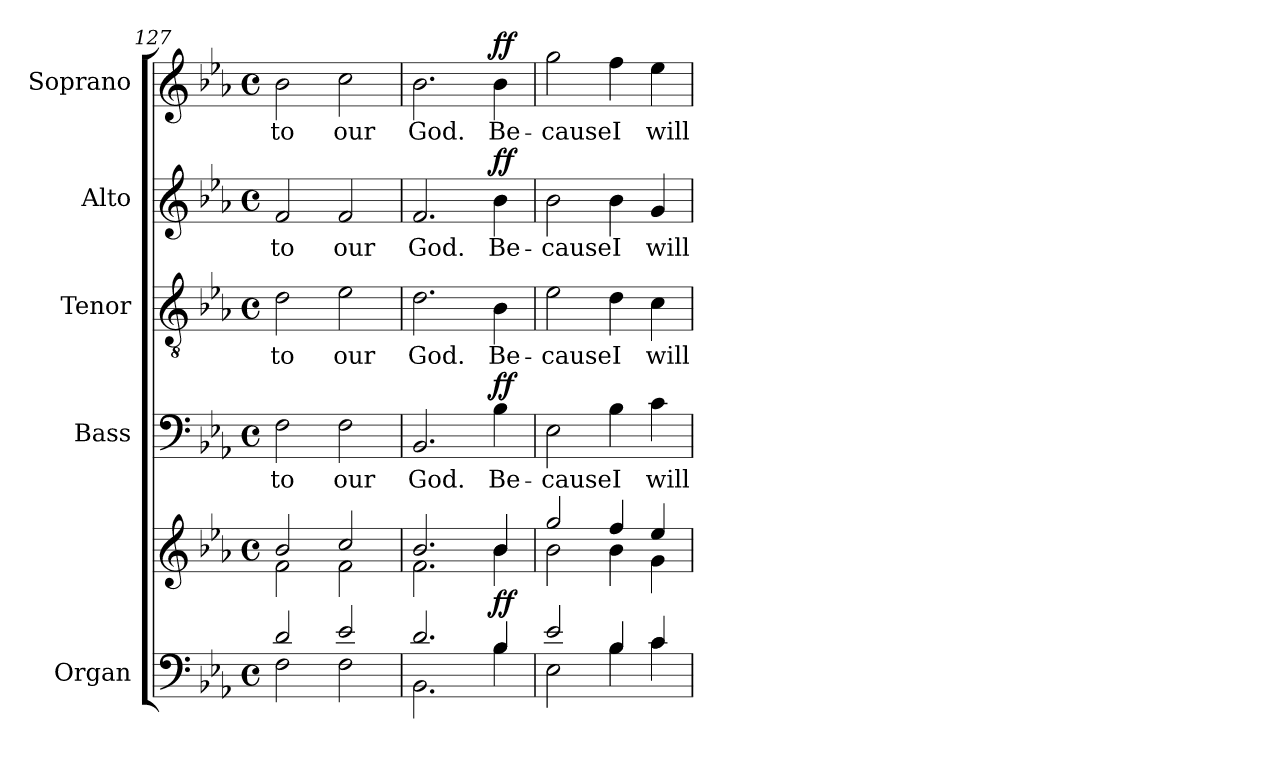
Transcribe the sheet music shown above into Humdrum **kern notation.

**kern	**kern	**dynam	**kern	**text	**dynam	**kern	**text	**kern	**text	**dynam	**kern	**text	**dynam
*part5	*part5	*part5	*part4	*part4	*part4	*part3	*part3	*part2	*part2	*part2	*part1	*part1	*part1
*staff6	*staff5	*staff5/6	*staff4	*staff4	*staff4	*staff3	*staff3	*staff2	*staff2	*staff2	*staff1	*staff1	*staff1
*I"Organ	*	*	*I"Bass	*	*	*I"Tenor	*	*I"Alto	*	*	*I"Soprano	*	*
*I'Org.	*	*	*I'B.	*	*	*I'T.	*	*I'A.	*	*	*I'S.	*	*
!!LO:LB:g=z
*clefF4	*clefG2	*	*clefF4	*	*	*clefGv2	*	*clefG2	*	*	*clefG2	*	*
*	*	*	*	*	*	*ITrd7c12	*	*	*	*	*	*	*
*k[b-e-a-]	*k[b-e-a-]	*	*k[b-e-a-]	*	*	*k[b-e-a-]	*	*k[b-e-a-]	*	*	*k[b-e-a-]	*	*
*E-:	*E-:	*	*E-:	*	*	*E-:	*	*E-:	*	*	*E-:	*	*
*M4/4	*M4/4	*	*M4/4	*	*	*M4/4	*	*M4/4	*	*	*M4/4	*	*
*met(c)	*met(c)	*	*met(c)	*	*	*met(c)	*	*met(c)	*	*	*met(c)	*	*
=127	=127	=127	=127	=127	=127	=127	=127	=127	=127	=127	=127	=127	=127
*^	*^	*	*	*	*	*	*	*	*	*	*	*	*
!	!	!	!	!	!	!LO:LY:b:color=#000000	!	!	!	!	!	!	!	!	!
!	!	!	!	!	!	!	!	!	!LO:LY:b:color=#000000	!	!	!	!	!	!
!	!	!	!	!	!	!	!	!	!	!	!LO:LY:b:color=#000000	!	!	!	!
!	!	!	!	!	!	!	!	!	!	!	!	!	!	!LO:LY:b:color=#000000	!
2di/	2Fi\	2b-i/	2fi\	.	2Fi\	-to	.	2Di\	-to	2fi/	-to	.	2b-i\	-to	.
!	!	!	!	!	!	!LO:LY:b:color=#000000	!	!	!	!	!	!	!	!	!
!	!	!	!	!	!	!	!	!	!LO:LY:b:color=#000000	!	!	!	!	!	!
!	!	!	!	!	!	!	!	!	!	!	!LO:LY:b:color=#000000	!	!	!	!
!	!	!	!	!	!	!	!	!	!	!	!	!	!	!LO:LY:b:color=#000000	!
2e-i/	2Fi\	2cci/	2fi\	.	2Fi\	our	.	2E-i\	our	2fi/	our	.	2cci\	our	.
=128	=128	=128	=128	=128	=128	=128	=128	=128	=128	=128	=128	=128	=128	=128	=128
!	!	!	!	!	!	!LO:LY:b:color=#000000	!	!	!	!	!	!	!	!	!
!	!	!	!	!	!	!	!	!	!LO:LY:b:color=#000000	!	!	!	!	!	!
!	!	!	!	!	!	!	!	!	!	!	!LO:LY:b:color=#000000	!	!	!	!
!	!	!	!	!	!	!	!	!	!	!	!	!	!	!LO:LY:b:color=#000000	!
2.di/	2.BB-i\	2.b-i/	2.fi\	.	2.BB-i/	God.	.	2.Di\	God.	2.fi/	God.	.	2.b-i\	God.	.
!	!	!	!	!	!	!LO:LY:b:color=#000000	!	!	!	!	!	!	!	!	!
!	!	!	!	!	!	!	!	!	!LO:LY:b:color=#000000	!	!	!	!	!	!
!	!	!	!	!	!	!	!	!	!	!	!LO:LY:b:color=#000000	!	!	!	!
!	!	!	!	!	!	!	!	!	!	!	!	!	!	!LO:LY:b:color=#000000	!
4B-i/	4B-i\	4b-i/	4b-i\	ff	4B-i\	Be-	ff	4BB-i\	Be-	4b-i\	Be-	ff	4b-i\	Be-	ff
=129	=129	=129	=129	=129	=129	=129	=129	=129	=129	=129	=129	=129	=129	=129	=129
!	!	!	!	!	!	!LO:LY:b:color=#000000	!	!	!	!	!	!	!	!	!
!	!	!	!	!	!	!	!	!	!LO:LY:b:color=#000000	!	!	!	!	!	!
!	!	!	!	!	!	!	!	!	!	!	!LO:LY:b:color=#000000	!	!	!	!
!	!	!	!	!	!	!	!	!	!	!	!	!	!	!LO:LY:b:color=#000000	!
2e-i/	2E-i\	2ggi/	2b-i\	.	2E-i\	-cause	.	2E-i\	-cause	2b-i\	-cause	.	2ggi\	-cause	.
!	!	!	!	!	!	!LO:LY:b:color=#000000	!	!	!	!	!	!	!	!	!
!	!	!	!	!	!	!	!	!	!LO:LY:b:color=#000000	!	!	!	!	!	!
!	!	!	!	!	!	!	!	!	!	!	!LO:LY:b:color=#000000	!	!	!	!
!	!	!	!	!	!	!	!	!	!	!	!	!	!	!LO:LY:b:color=#000000	!
4B-i/	4B-i\	4ffi/	4b-i\	.	4B-i\	I	.	4Di\	I	4b-i\	I	.	4ffi\	I	.
!	!	!	!	!	!	!LO:LY:b:color=#000000	!	!	!	!	!	!	!	!	!
!	!	!	!	!	!	!	!	!	!LO:LY:b:color=#000000	!	!	!	!	!	!
!	!	!	!	!	!	!	!	!	!	!	!LO:LY:b:color=#000000	!	!	!	!
!	!	!	!	!	!	!	!	!	!	!	!	!	!	!LO:LY:b:color=#000000	!
4ci/	4ci\	4ee-i/	4gi\	.	4ci\	will	.	4Ci\	will	4gi/	will	.	4ee-i\	will	.
*v	*v	*	*	*	*	*	*	*	*	*	*	*	*	*	*
*	*v	*v	*	*	*	*	*	*	*	*	*	*	*	*
=	=	=	=	=	=	=	=	=	=	=	=	=	=
*-	*-	*-	*-	*-	*-	*-	*-	*-	*-	*-	*-	*-	*-
